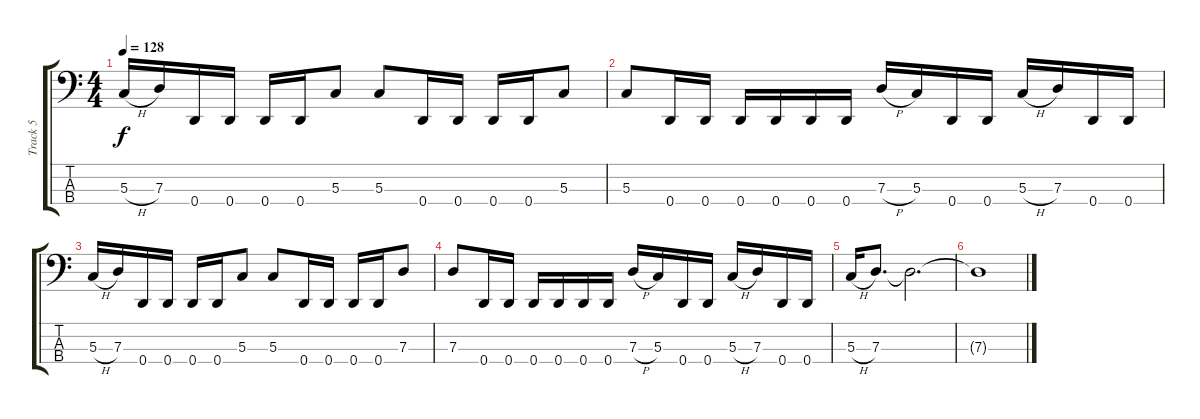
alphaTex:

\track ("Track 5" "Track 5") {instrument electricbassfinger}
\staff {score tabs}
\tuning (F2 C2 G1 D1) {hide}
\ts (4 4)
\tempo 128
\clef f4
\ks c
5.3{h}.16{dy f} 7.3.16 0.4.16 0.4.16 0.4.16 0.4.16 5.3.8 5.3.8 0.4.16 0.4.16 0.4.16 0.4.16 5.3.8 |
5.3.8 0.4.16 0.4.16 0.4.16 0.4.16 0.4.16 0.4.16 7.3{h}.16 5.3.16 0.4.16 0.4.16 5.3{h}.16 7.3.16 0.4.16 0.4.16 |
5.3{h}.16 7.3.16 0.4.16 0.4.16 0.4.16 0.4.16 5.3.8 5.3.8 0.4.16 0.4.16 0.4.16 0.4.16 7.3.8 |
7.3.8 0.4.16 0.4.16 0.4.16 0.4.16 0.4.16 0.4.16 7.3{h}.16 5.3.16 0.4.16 0.4.16 5.3{h}.16 7.3.16 0.4.16 0.4.16 |
5.3{h}.16 7.3.8{d} 7.3{t}.2{d} |
7.3{t}.1
